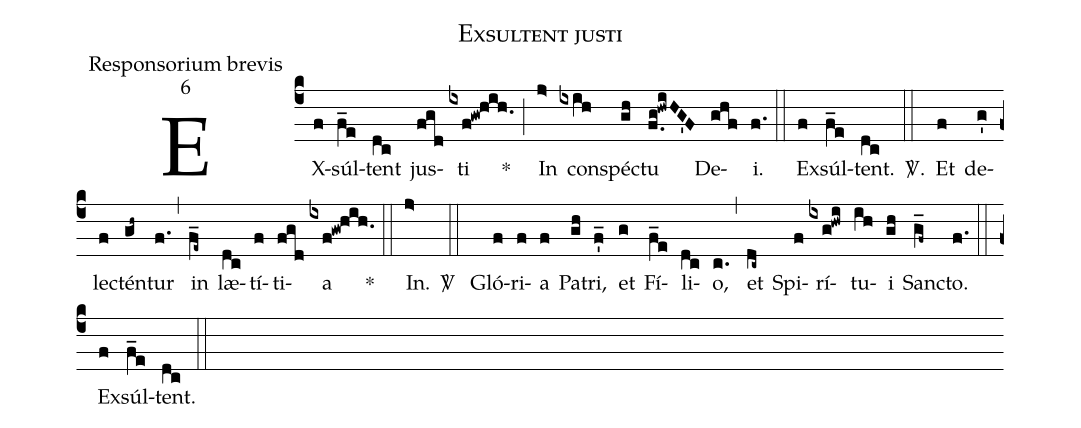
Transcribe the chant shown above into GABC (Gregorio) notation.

name:Exsultent justi;
office-part:Responsorium brevis;
mode:6;
%%
(c4)
EX(f)súl(f_e)tent(dc) jus(fgd)ti(ixf!gw!hih.) *(;)
In(j>) con(ixih)spéc(gh)tu(f.g!hwiHG'F) De(ghf)i.(f.) (::)
Ex(f)súl(f_e)tent.(dc) <sp>V/</sp>.(::)
Et(f) de(g')le(f)ctén(gh~)tur(f.) (,)
in(f_e~) læ(dc)tí(f)ti(fgd)a(ixf!gw!hih.) *(::)
In.(j>) <sp>V/</sp> (::)
Gló(f)ri(f)a(f) Pa(gh)tri,(f'_) et(g) Fí(f_e)li(dc)o,(c.) (,)
et(dc~) Spi(f)rí(ixg!hwi)tu(ih)i(gh) Sanc(g_f~)to.(f.) (::)
Ex(f)súl(f_e)tent.(dc) (::)
